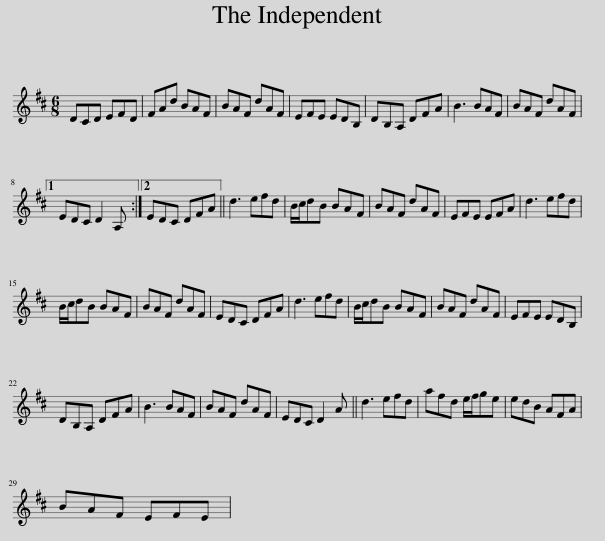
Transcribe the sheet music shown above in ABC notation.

X:1
L:1/8
M:6/8
I:linebreak $
K:D
V:1 treble
V:1
 DCD EFD | FAd BAF | BAF dAF | EFE EDB, | DB,A, DFA | %5
 B3 BAF | BAF dAF |1$ EDC D2 A, :|2 EDC DFA || d3 efd | %10
 B/c/dB BAF | BAF dAF | EFE EFA | d3 efd |$ B/c/dB BAF | %15
 BAF dAF | EDC DFA | d3 efd | B/c/dB BAF | BAF dAF | %20
 EFE EDB, |$ DB,A, DFA | B3 BAF | BAF dAF | EDC D2 A || %25
 d3 efd | afd e/f/ge | edB AFA |$ BAF EFE | %29
